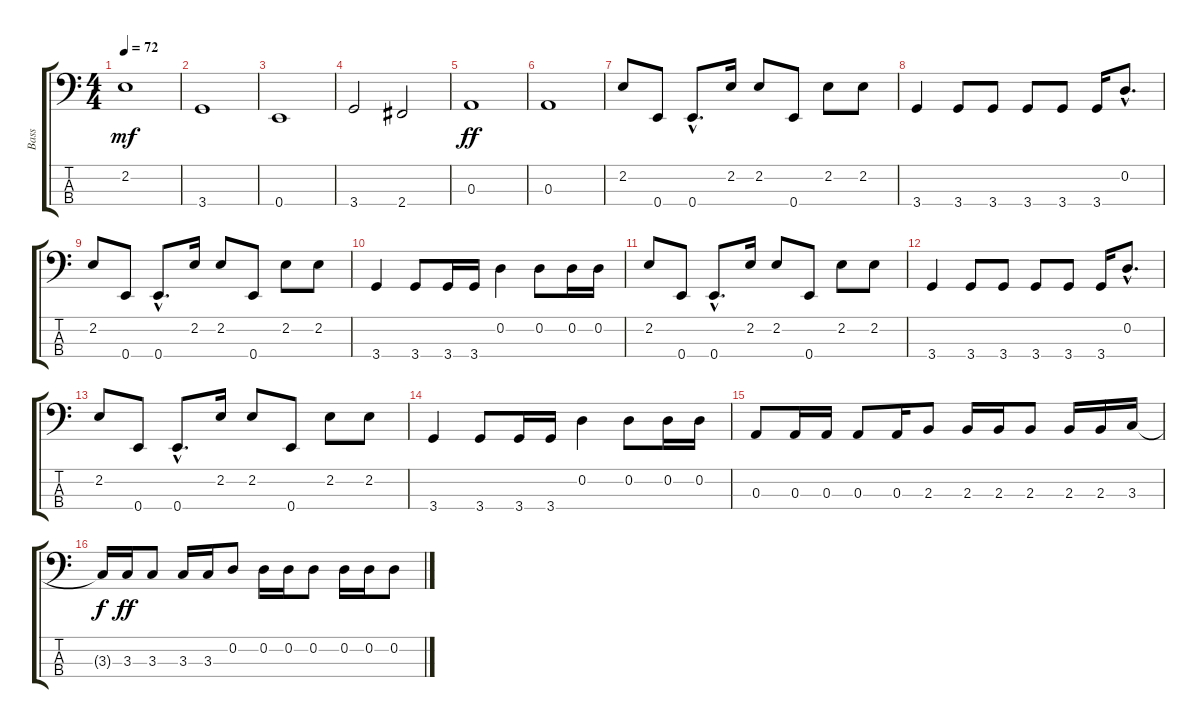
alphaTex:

\track ("Bass" "Bass") {instrument electricbassfinger}
\staff {score tabs}
\tuning (G2 D2 A1 E1) {hide}
\ts (4 4)
\tempo 72
\clef f4
\ks c
2.2.1{dy mf} |
3.4.1 |
0.4.1 |
3.4.2 2.4.2 |
0.3.1{dy ff} |
0.3.1 |
2.2.8 0.4.8 0.4{hac}.8{d} 2.2.16 2.2.8 0.4.8 2.2.8 2.2.8 |
3.4.4 3.4.8 3.4.8 3.4.8 3.4.8 3.4.16 0.2{hac}.8{d} |
2.2.8 0.4.8 0.4{hac}.8{d} 2.2.16 2.2.8 0.4.8 2.2.8 2.2.8 |
3.4.4 3.4.8 3.4.16 3.4.16 0.2.4 0.2.8 0.2.16 0.2.16 |
2.2.8 0.4.8 0.4{hac}.8{d} 2.2.16 2.2.8 0.4.8 2.2.8 2.2.8 |
3.4.4 3.4.8 3.4.8 3.4.8 3.4.8 3.4.16 0.2{hac}.8{d} |
2.2.8 0.4.8 0.4{hac}.8{d} 2.2.16 2.2.8 0.4.8 2.2.8 2.2.8 |
3.4.4 3.4.8 3.4.16 3.4.16 0.2.4 0.2.8 0.2.16 0.2.16 |
0.3.8 0.3.16 0.3.16 0.3.8 0.3.16 2.3.8 2.3.16 2.3.16 2.3.8 2.3.16 2.3.16 3.3.16 |
3.3{t}.16{dy f} 3.3.16{dy ff} 3.3.8 3.3.16 3.3.16 0.2.8 0.2.16 0.2.16 0.2.8 0.2.16 0.2.16 0.2.8
